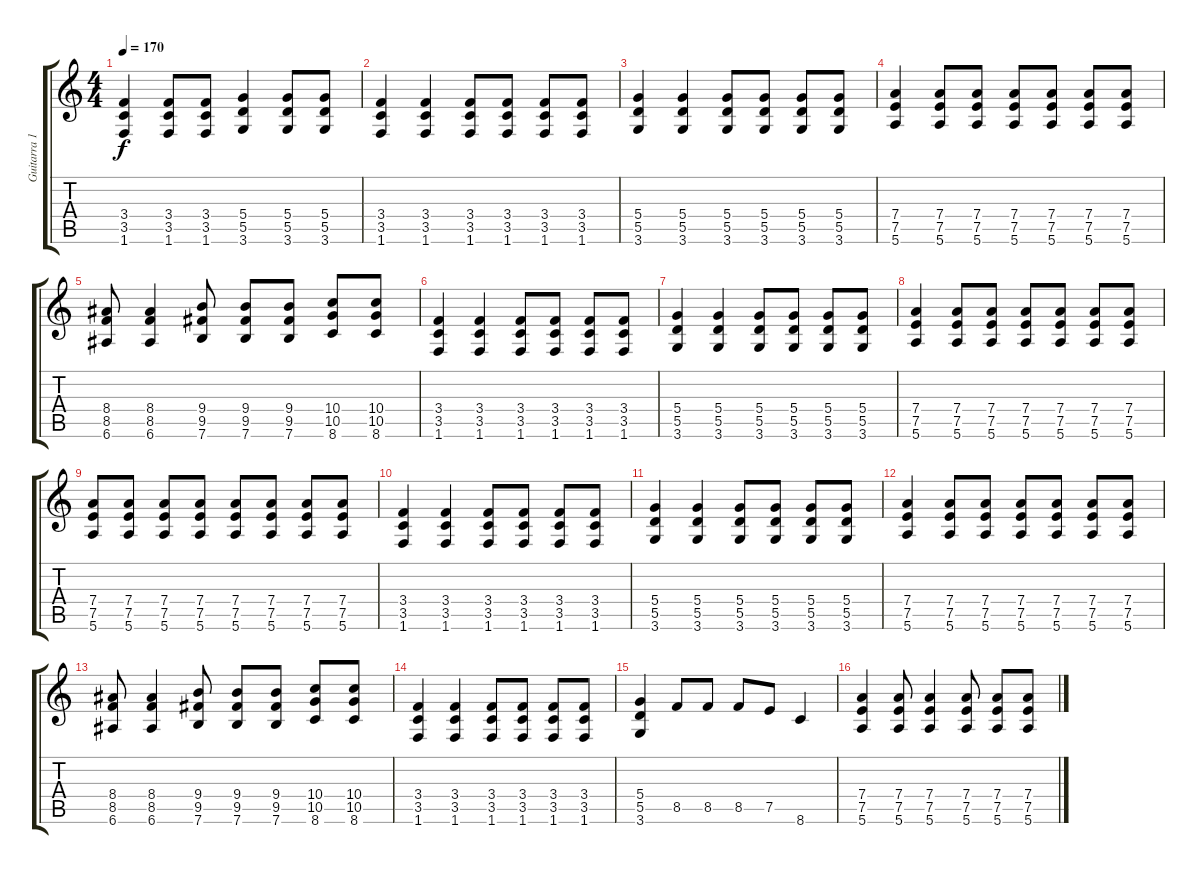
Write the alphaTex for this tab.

\track ("Guitarra 1" "Guitarra 1") {instrument overdrivenguitar}
\staff {score tabs}
\tuning (E4 B3 G3 D3 A2 E2) {hide}
\ts (4 4)
\tempo 170
\clef g2
\ks c
(3.4 3.5 1.6).4{dy f} (3.4 3.5 1.6).8 (3.4 3.5 1.6).8 (5.4 5.5 3.6).4 (5.4 5.5 3.6).8 (5.4 5.5 3.6).8 |
(3.4 3.5 1.6).4 (3.4 3.5 1.6).4 (3.4 3.5 1.6).8 (3.4 3.5 1.6).8 (3.4 3.5 1.6).8 (3.4 3.5 1.6).8 |
(5.4 5.5 3.6).4 (5.4 5.5 3.6).4 (5.4 5.5 3.6).8 (5.4 5.5 3.6).8 (5.4 5.5 3.6).8 (5.4 5.5 3.6).8 |
(7.4 7.5 5.6).4 (7.4 7.5 5.6).8 (7.4 7.5 5.6).8 (7.4 7.5 5.6).8 (7.4 7.5 5.6).8 (7.4 7.5 5.6).8 (7.4 7.5 5.6).8 |
(8.4 8.5 6.6).8 (8.4 8.5 6.6).4 (9.4 9.5 7.6).8 (9.4 9.5 7.6).8 (9.4 9.5 7.6).8 (10.4 10.5 8.6).8 (10.4 10.5 8.6).8 |
(3.4 3.5 1.6).4 (3.4 3.5 1.6).4 (3.4 3.5 1.6).8 (3.4 3.5 1.6).8 (3.4 3.5 1.6).8 (3.4 3.5 1.6).8 |
(5.4 5.5 3.6).4 (5.4 5.5 3.6).4 (5.4 5.5 3.6).8 (5.4 5.5 3.6).8 (5.4 5.5 3.6).8 (5.4 5.5 3.6).8 |
(7.4 7.5 5.6).4 (7.4 7.5 5.6).8 (7.4 7.5 5.6).8 (7.4 7.5 5.6).8 (7.4 7.5 5.6).8 (7.4 7.5 5.6).8 (7.4 7.5 5.6).8 |
(7.4 7.5 5.6).8 (7.4 7.5 5.6).8 (7.4 7.5 5.6).8 (7.4 7.5 5.6).8 (7.4 7.5 5.6).8 (7.4 7.5 5.6).8 (7.4 7.5 5.6).8 (7.4 7.5 5.6).8 |
(3.4 3.5 1.6).4 (3.4 3.5 1.6).4 (3.4 3.5 1.6).8 (3.4 3.5 1.6).8 (3.4 3.5 1.6).8 (3.4 3.5 1.6).8 |
(5.4 5.5 3.6).4 (5.4 5.5 3.6).4 (5.4 5.5 3.6).8 (5.4 5.5 3.6).8 (5.4 5.5 3.6).8 (5.4 5.5 3.6).8 |
(7.4 7.5 5.6).4 (7.4 7.5 5.6).8 (7.4 7.5 5.6).8 (7.4 7.5 5.6).8 (7.4 7.5 5.6).8 (7.4 7.5 5.6).8 (7.4 7.5 5.6).8 |
(8.4 8.5 6.6).8 (8.4 8.5 6.6).4 (9.4 9.5 7.6).8 (9.4 9.5 7.6).8 (9.4 9.5 7.6).8 (10.4 10.5 8.6).8 (10.4 10.5 8.6).8 |
(3.4 3.5 1.6).4 (3.4 3.5 1.6).4 (3.4 3.5 1.6).8 (3.4 3.5 1.6).8 (3.4 3.5 1.6).8 (3.4 3.5 1.6).8 |
(5.4 5.5 3.6).4 8.5.8 8.5.8 8.5.8 7.5.8 8.6.4 |
(7.4 7.5 5.6).4 (7.4 7.5 5.6).8 (7.4 7.5 5.6).4 (7.4 7.5 5.6).8 (7.4 7.5 5.6).8 (7.4 7.5 5.6).8
